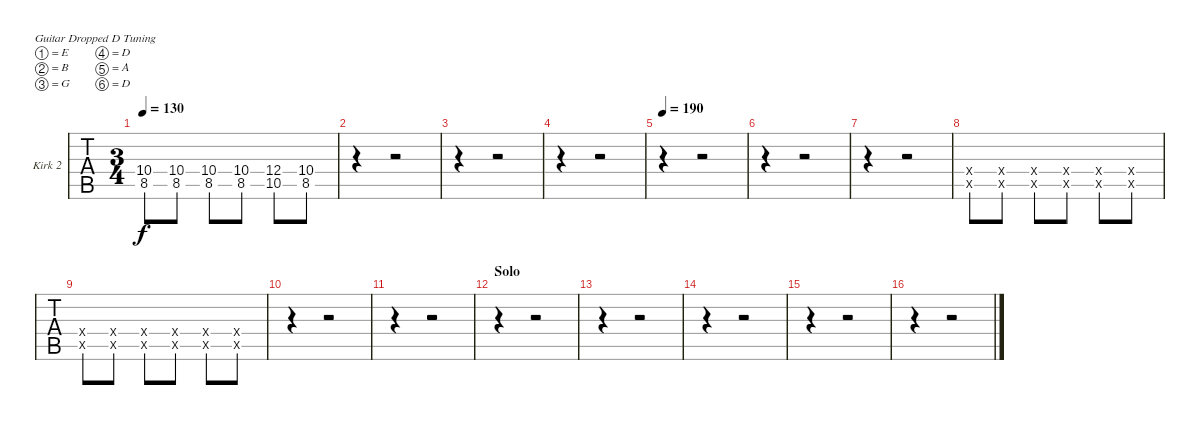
\bracketExtendMode groupsimilarinstruments
\firstSystemTrackNameOrientation horizontal
\otherSystemsTrackNameOrientation horizontal
\track ("Lead 2" "Kirk 2") {instrument overdrivenguitar}
\staff {tabs}
\tuning (E4 B3 G3 D3 A2 D2)
\ts (3 4)
\tempo 130
\clef g2
\ks c
(10.4 8.5).8{dy f} (10.4 8.5).8 (10.4 8.5).8 (10.4 8.5).8 (12.4 10.5).8 (10.4 8.5).8 |
r.4 r.2 |
r.4 r.2 |
r.4 r.2 |
\tempo 190
r.4 r.2 |
r.4 r.2 |
r.4 r.2 |
(0.4{x} 0.5{x}).8 (0.4{x} 0.5{x}).8 (0.4{x} 0.5{x}).8 (0.4{x} 0.5{x}).8 (0.4{x} 0.5{x}).8 (0.4{x} 0.5{x}).8 |
(0.4{x} 0.5{x}).8 (0.4{x} 0.5{x}).8 (0.4{x} 0.5{x}).8 (0.4{x} 0.5{x}).8 (0.4{x} 0.5{x}).8 (0.4{x} 0.5{x}).8 |
r.4 r.2 |
r.4 r.2 |
\section ("" "Solo")
r.4 r.2 |
r.4 r.2 |
r.4 r.2 |
r.4 r.2 |
r.4 r.2
